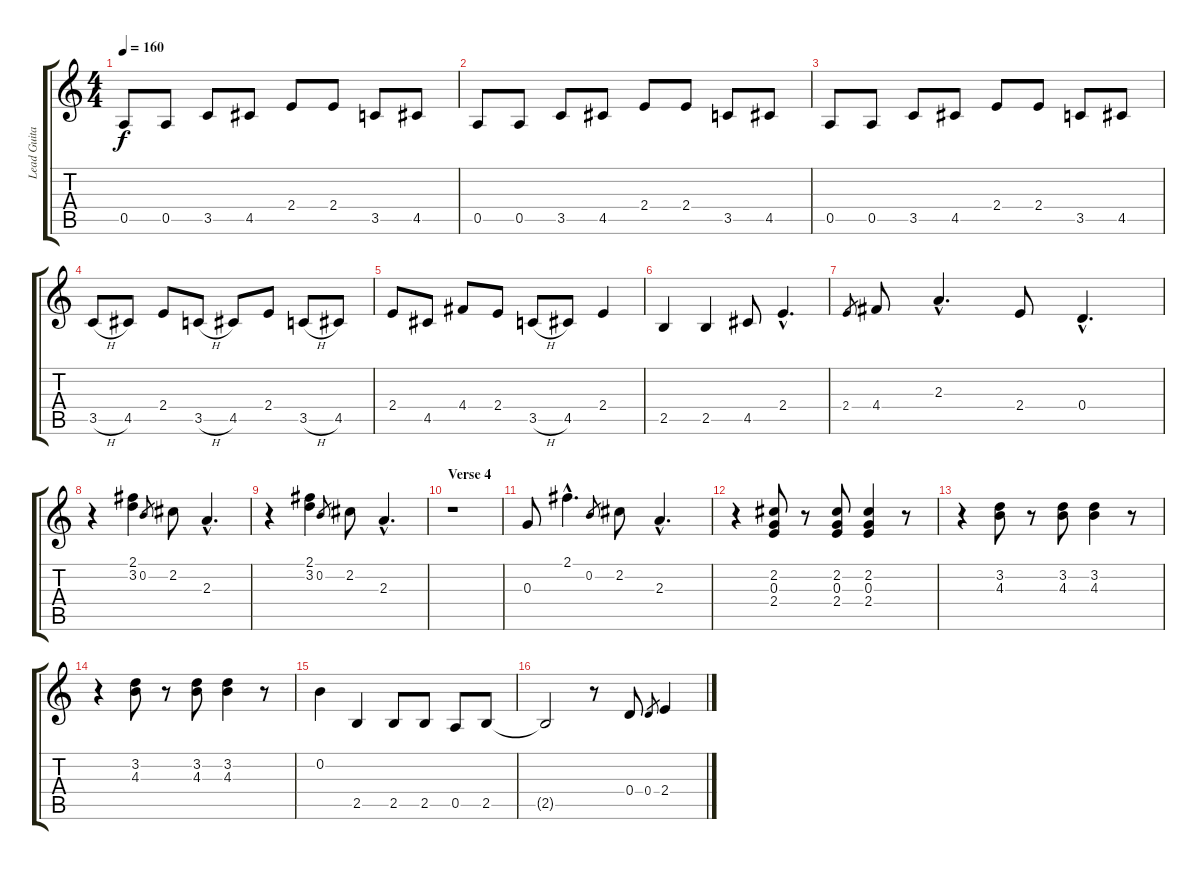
\track ("Lead Guitar" "Lead Guita") {instrument electricguitarclean}
\staff {score tabs}
\tuning (E4 B3 G3 D3 A2 E2) {hide}
\ts (4 4)
\tempo 160
\clef g2
\ks c
0.5.8{dy f} 0.5.8 3.5.8 4.5.8 2.4.8 2.4.8 3.5.8 4.5.8 |
0.5.8 0.5.8 3.5.8 4.5.8 2.4.8 2.4.8 3.5.8 4.5.8 |
0.5.8 0.5.8 3.5.8 4.5.8 2.4.8 2.4.8 3.5.8 4.5.8 |
3.5{h}.8 4.5.8 2.4.8 3.5{h}.8 4.5.8 2.4.8 3.5{h}.8 4.5.8 |
2.4.8 4.5.8 4.4.8 2.4.8 3.5{h}.8 4.5.8 2.4.4 |
2.5.4 2.5.4 4.5.8 2.4{hac}.4{d} |
2.4.8{gr} 4.4.8 2.3{hac}.4{d} 2.4.8 0.4{hac}.4{d} |
r.4 (2.1 3.2).4 0.2.8{gr} 2.2.8 2.3{hac}.4{d} |
r.4 (2.1 3.2).4 0.2.8{gr} 2.2.8 2.3{hac}.4{d} |
\section ("" "Verse 4")
r.1 |
0.3.8 2.1{hac}.4{d} 0.2.8{gr} 2.2.8 2.3{hac}.4{d} |
r.4 (2.2 0.3 2.4).8 r.8 (2.2 0.3 2.4).8 (2.2 0.3 2.4).4 r.8 |
r.4 (3.2 4.3).8 r.8 (3.2 4.3).8 (3.2 4.3).4 r.8 |
r.4 (3.2 4.3).8 r.8 (3.2 4.3).8 (3.2 4.3).4 r.8 |
0.2.4 2.5.4 2.5.8 2.5.8 0.5.8 2.5.8 |
2.5{t}.2 r.8 0.4.8 0.4.8{gr} 2.4.4
